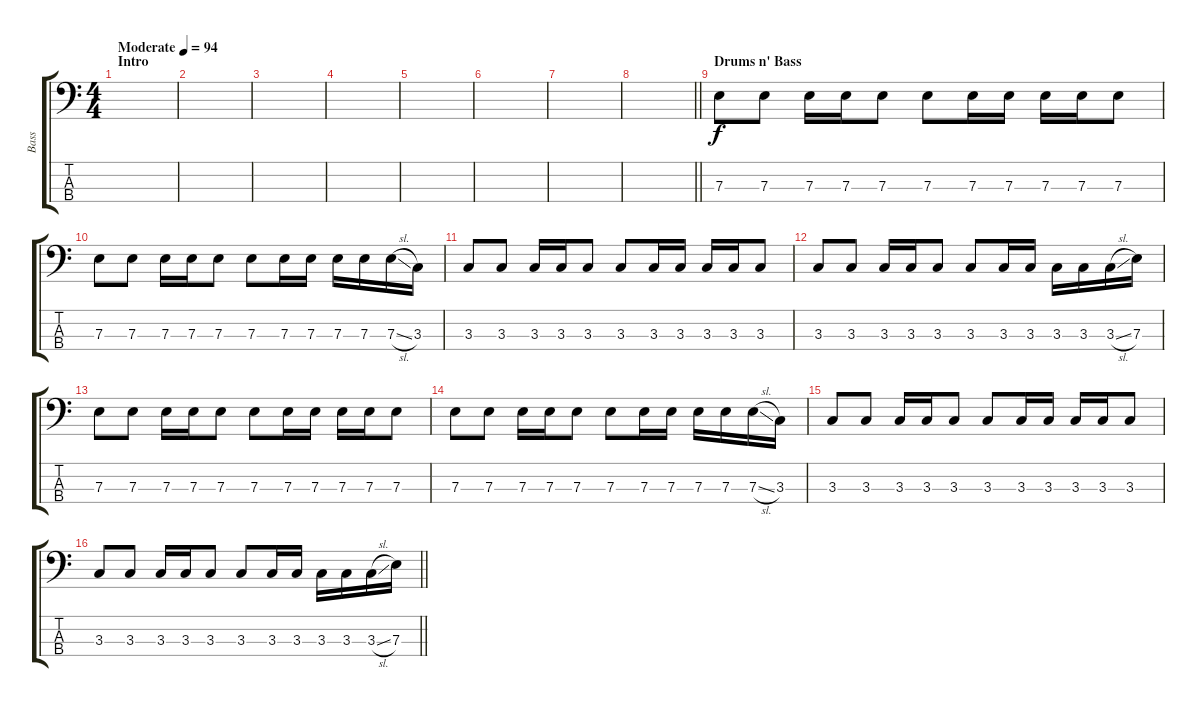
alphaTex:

\track ("Bass" "Bass") {instrument electricbassfinger}
\staff {score tabs}
\tuning (G2 D2 A1 E1) {hide}
\ts (4 4)
\section ("" "Intro")
\tempo (94 "Moderate")
\clef f4
\ks c
|
|
|
|
|
|
|
\barLineRight lightlight
|
\section ("" "Drums n' Bass")
7.3.8 7.3.8 7.3.16 7.3.16 7.3.8 7.3.8 7.3.16 7.3.16 7.3.16 7.3.16 7.3.8 |
7.3.8 7.3.8 7.3.16 7.3.16 7.3.8 7.3.8 7.3.16 7.3.16 7.3.16 7.3.16 7.3{sl}.16 3.3.16 |
3.3.8 3.3.8 3.3.16 3.3.16 3.3.8 3.3.8 3.3.16 3.3.16 3.3.16 3.3.16 3.3.8 |
3.3.8 3.3.8 3.3.16 3.3.16 3.3.8 3.3.8 3.3.16 3.3.16 3.3.16 3.3.16 3.3{sl}.16 7.3.16 |
7.3.8 7.3.8 7.3.16 7.3.16 7.3.8 7.3.8 7.3.16 7.3.16 7.3.16 7.3.16 7.3.8 |
7.3.8 7.3.8 7.3.16 7.3.16 7.3.8 7.3.8 7.3.16 7.3.16 7.3.16 7.3.16 7.3{sl}.16 3.3.16 |
3.3.8 3.3.8 3.3.16 3.3.16 3.3.8 3.3.8 3.3.16 3.3.16 3.3.16 3.3.16 3.3.8 |
\barLineRight lightlight
3.3.8 3.3.8 3.3.16 3.3.16 3.3.8 3.3.8 3.3.16 3.3.16 3.3.16 3.3.16 3.3{sl}.16 7.3.16
